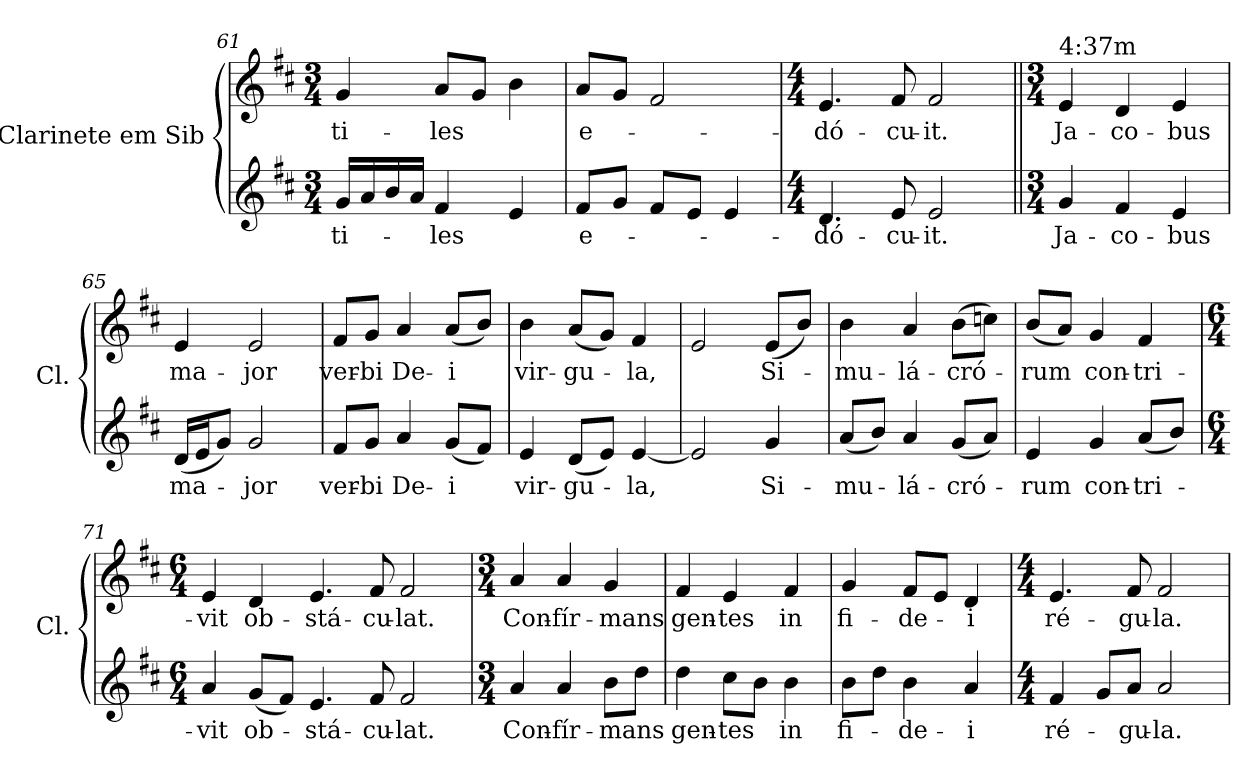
**kern	**text	**kern	**text
*part2	*part2	*part1	*part1
*staff2	*staff2	*staff1	*staff1
*I"Clarinete em Sib	*	*I"Clarinete em Sib	*
*I'Cl.	*	*I'Cl.	*
*clefG2	*	*clefG2	*
*ITrd1c2	*	*ITrd1c2	*
*k[]	*	*k[]	*
*C:	*	*C:	*
*M3/4	*	*M3/4	*
=61	=61	=61	=61
!	!LO:LY:b:color=#000000	!	!
!	!	!	!LO:LY:b:color=#000000
16fi/LL	-ti-	4fi/	-ti-
16gi/	.	.	.
16ai/	.	.	.
16gi/JJ	.	.	.
!	!LO:LY:b:color=#000000	!	!
!	!	!	!LO:LY:b:color=#000000
4ei/	-les	8gi/L	-les
.	.	8fi/J	.
4di/	.	4ai\	.
=62	=62	=62	=62
!	!LO:LY:b:color=#000000	!	!
!	!	!	!LO:LY:b:color=#000000
8ei/L	e-	8gi/L	e-
8fi/J	.	8fi/J	.
8ei/L	.	2ei/	.
8di/J	.	.	.
4di/	.	.	.
=63	=63	=63	=63
*M4/4	*	*M4/4	*
!	!LO:LY:b:color=#000000	!	!
!	!	!	!LO:LY:b:color=#000000
4.ci/	-dó-	4.di/	-dó-
!	!LO:LY:b:color=#000000	!	!
!	!	!	!LO:LY:b:color=#000000
8di/	-cu-	8ei/	-cu-
!	!LO:LY:b:color=#000000	!	!
!	!	!	!LO:LY:b:color=#000000
2di/	-it.	2ei/	-it.
!!LO:LB:g=z
=64||	=64||	=64||	=64||
*M3/4	*	*M3/4	*
!	!LO:LY:b:color=#000000	!	!
!	!	!LO:TX:a:t=4&colon;37m	!
!	!	!	!LO:LY:b:color=#000000
4fi/	Ja-	4di/	Ja-
!	!LO:LY:b:color=#000000	!	!
!	!	!	!LO:LY:b:color=#000000
4ei/	-co-	4ci/	-co-
!	!LO:LY:b:color=#000000	!	!
!	!	!	!LO:LY:b:color=#000000
4di/	-bus	4di/	-bus
=65	=65	=65	=65
!	!LO:LY:b:color=#000000	!	!
!	!	!	!LO:LY:b:color=#000000
(16ci/LL	ma-	4di/	ma-
16di/J	.	.	.
8fi/J)	.	.	.
!	!LO:LY:b:color=#000000	!	!
!	!	!	!LO:LY:b:color=#000000
2fi/	-jor	2di/	-jor
=66	=66	=66	=66
!	!LO:LY:b:color=#000000	!	!
!	!	!	!LO:LY:b:color=#000000
8ei/L	ver-	8ei/L	ver-
!	!LO:LY:b:color=#000000	!	!
!	!	!	!LO:LY:b:color=#000000
8fi/J	-bi	8fi/J	-bi
!	!LO:LY:b:color=#000000	!	!
!	!	!	!LO:LY:b:color=#000000
4gi/	De-	4gi/	De-
!	!LO:LY:b:color=#000000	!	!
!	!	!	!LO:LY:b:color=#000000
(8fi/L	-i	(8gi/L	-i
8ei/J)	.	8ai/J)	.
=67	=67	=67	=67
!	!LO:LY:b:color=#000000	!	!
!	!	!	!LO:LY:b:color=#000000
4di/	vir-	4ai\	vir-
!	!LO:LY:b:color=#000000	!	!
!	!	!	!LO:LY:b:color=#000000
(8ci/L	-gu-	(8gi/L	-gu-
8di/J)	.	8fi/J)	.
!	!LO:LY:b:color=#000000	!	!
!	!	!	!LO:LY:b:color=#000000
[4di/	-la,	4ei/	-la,
=68	=68	=68	=68
2di/]	.	2di/	.
!	!LO:LY:b:color=#000000	!	!
!	!	!	!LO:LY:b:color=#000000
4fi/	Si-	(8di/L	Si-
.	.	8ai/J)	.
=69	=69	=69	=69
!	!LO:LY:b:color=#000000	!	!
!	!	!	!LO:LY:b:color=#000000
(8gi/L	-mu-	4ai\	-mu-
8ai/J)	.	.	.
!	!LO:LY:b:color=#000000	!	!
!	!	!	!LO:LY:b:color=#000000
4gi/	-lá-	4gi/	-lá-
!	!LO:LY:b:color=#000000	!	!
!	!	!	!LO:LY:b:color=#000000
(8fi/L	-cró-	(8ai\L	-cró-
8gi/J)	.	8b-Xi\J)	.
!!LO:PB:g=z
=70	=70	=70	=70
!	!LO:LY:b:color=#000000	!	!
!	!	!	!LO:LY:b:color=#000000
4di/	-rum	(8ai/L	-rum
.	.	8gi/J)	.
!	!LO:LY:b:color=#000000	!	!
!	!	!	!LO:LY:b:color=#000000
4fi/	con-	4fi/	con-
!	!LO:LY:b:color=#000000	!	!
!	!	!	!LO:LY:b:color=#000000
(8gi/L	-tri-	4ei/	-tri-
8ai/J)	.	.	.
=71	=71	=71	=71
*M6/4	*	*M6/4	*
!	!LO:LY:b:color=#000000	!	!
!	!	!	!LO:LY:b:color=#000000
4gi/	-vit	4di/	-vit
!	!LO:LY:b:color=#000000	!	!
!	!	!	!LO:LY:b:color=#000000
(8fi/L	ob-	4ci/	ob-
8ei/J)	.	.	.
!	!LO:LY:b:color=#000000	!	!
!	!	!	!LO:LY:b:color=#000000
4.di/	-stá-	4.di/	-stá-
!	!LO:LY:b:color=#000000	!	!
!	!	!	!LO:LY:b:color=#000000
8ei/	-cu-	8ei/	-cu-
!	!LO:LY:b:color=#000000	!	!
!	!	!	!LO:LY:b:color=#000000
2ei/	-lat.	2ei/	-lat.
=72	=72	=72	=72
*M3/4	*	*M3/4	*
!	!LO:LY:b:color=#000000	!	!
!	!	!	!LO:LY:b:color=#000000
4gi/	Con-	4gi/	Con-
!	!LO:LY:b:color=#000000	!	!
!	!	!	!LO:LY:b:color=#000000
4gi/	-fír-	4gi/	-fír-
!	!LO:LY:b:color=#000000	!	!
!	!	!	!LO:LY:b:color=#000000
8ai\L	-mans	4fi/	-mans
8cci\J	.	.	.
=73	=73	=73	=73
!	!LO:LY:b:color=#000000	!	!
!	!	!	!LO:LY:b:color=#000000
4cci\	gen-	4ei/	gen-
!	!LO:LY:b:color=#000000	!	!
!	!	!	!LO:LY:b:color=#000000
8bi\L	-tes	4di/	-tes
8ai\J	.	.	.
!	!LO:LY:b:color=#000000	!	!
!	!	!	!LO:LY:b:color=#000000
4ai\	in	4ei/	in
=74	=74	=74	=74
!	!LO:LY:b:color=#000000	!	!
!	!	!	!LO:LY:b:color=#000000
8ai\L	fi-	4fi/	fi-
8cci\J	.	.	.
!	!LO:LY:b:color=#000000	!	!
!	!	!	!LO:LY:b:color=#000000
4ai\	-de-	8ei/L	-de-
.	.	8di/J	.
!	!LO:LY:b:color=#000000	!	!
!	!	!	!LO:LY:b:color=#000000
4gi/	-i	4ci/	-i
!!LO:LB:g=z
=75	=75	=75	=75
*M4/4	*	*M4/4	*
!	!LO:LY:b:color=#000000	!	!
!	!	!	!LO:LY:b:color=#000000
4ei/	ré-	4.di/	ré-
8fi/L	.	.	.
!	!LO:LY:b:color=#000000	!	!
!	!	!	!LO:LY:b:color=#000000
8gi/J	-gu-	8ei/	-gu-
!	!LO:LY:b:color=#000000	!	!
!	!	!	!LO:LY:b:color=#000000
2gi/	-la.	2ei/	-la.
=	=	=	=
*-	*-	*-	*-
